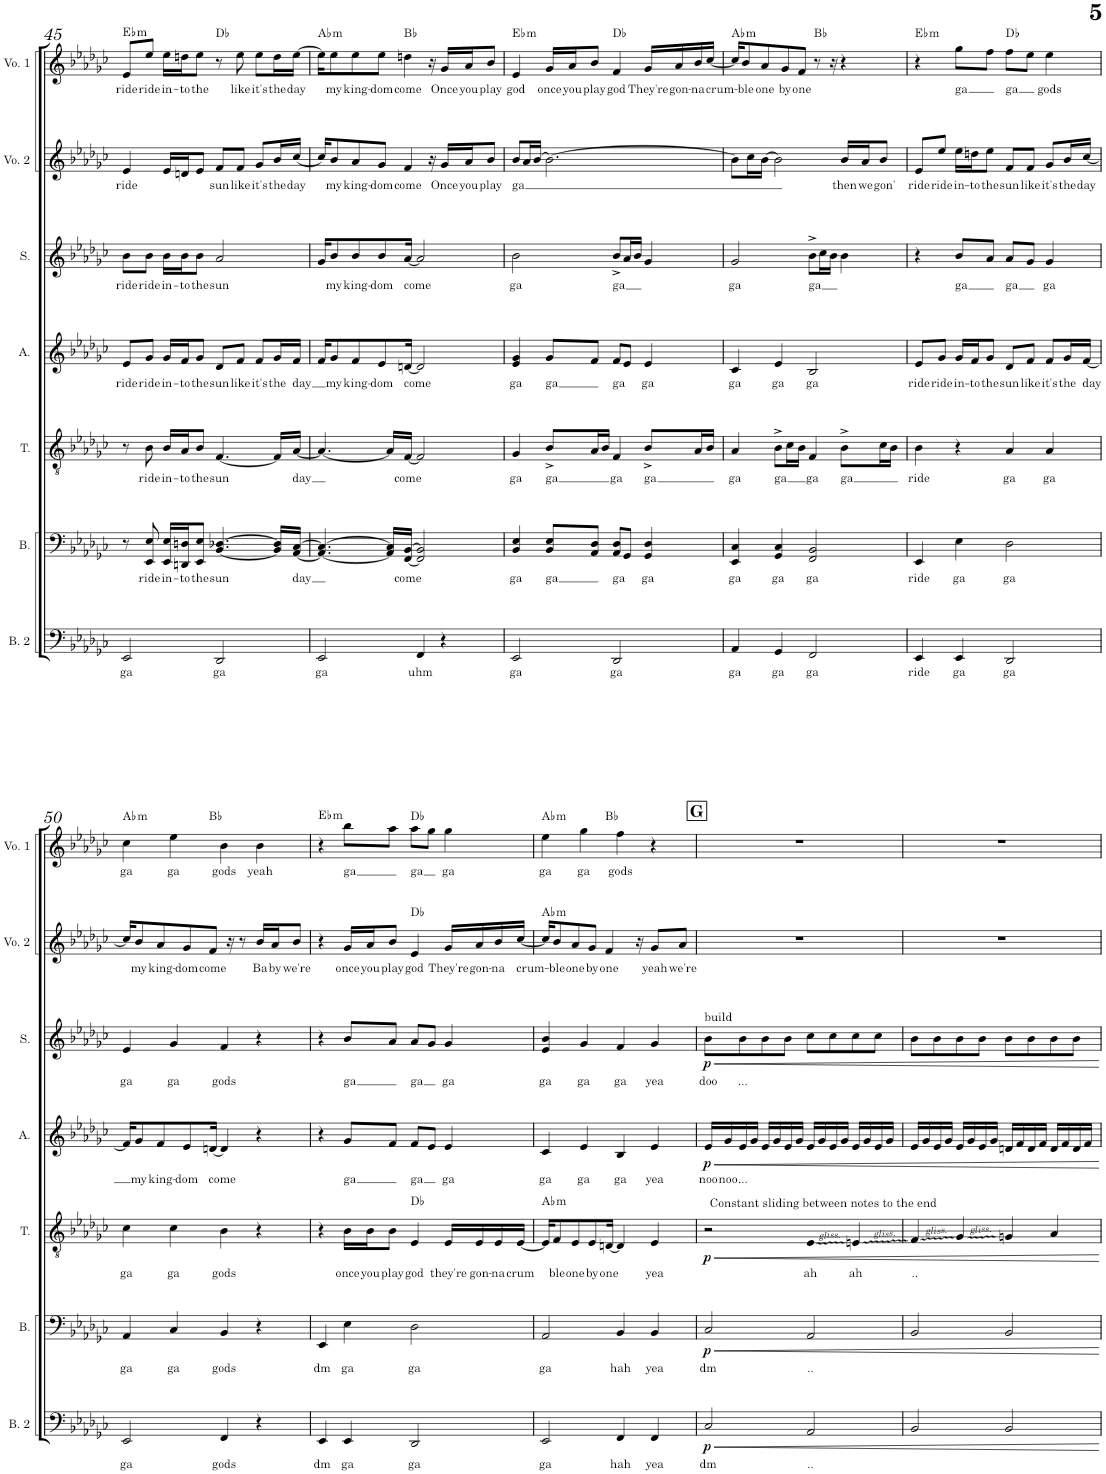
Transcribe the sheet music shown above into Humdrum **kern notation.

**kern	**text	**dynam	**kern	**text	**dynam	**kern	**text	**dynam	**harte	**kern	**text	**dynam	**kern	**text	**dynam	**kern	**text	**harte	**kern	**text	**harte
*part7	*part7	*part7	*part6	*part6	*part6	*part5	*part5	*part5	*part5	*part4	*part4	*part4	*part3	*part3	*part3	*part2	*part2	*part2	*part1	*part1	*part1
*staff7	*staff7	*staff7	*staff6	*staff6	*staff6	*staff5	*staff5	*staff5	*	*staff4	*staff4	*staff4	*staff3	*staff3	*staff3	*staff2	*staff2	*	*staff1	*staff1	*
*I"Bass Mic	*	*	*I"Bass	*	*	*I"Tenor	*	*	*	*I"Alto	*	*	*I"Soprano	*	*	*I"Voice 2	*	*	*I"Voice 1	*	*
*I'B. 2	*	*	*I'B.	*	*	*I'T.	*	*	*	*I'A.	*	*	*I'S.	*	*	*I'Vo. 2	*	*	*I'Vo. 1	*	*
!!LO:PB:g=z
*clefF4	*	*	*clefF4	*	*	*clefGv2	*	*	*	*clefG2	*	*	*clefG2	*	*	*clefG2	*	*	*clefG2	*	*
*k[b-e-a-d-g-c-]	*	*	*k[b-e-a-d-g-c-]	*	*	*k[b-e-a-d-g-c-]	*	*	*	*k[b-e-a-d-g-c-]	*	*	*k[b-e-a-d-g-c-]	*	*	*k[b-e-a-d-g-c-]	*	*	*k[b-e-a-d-g-c-]	*	*
*M4/4	*	*	*M4/4	*	*	*M4/4	*	*	*	*M4/4	*	*	*M4/4	*	*	*M4/4	*	*	*M4/4	*	*
=45	=45	=45	=45	=45	=45	=45	=45	=45	=45	=45	=45	=45	=45	=45	=45	=45	=45	=45	=45	=45	=45
!	!LO:LY:b	!	!	!	!	!	!	!	!	!	!LO:LY:b	!	!	!LO:LY:b	!	!	!LO:LY:b	!	!	!LO:LY:b	!LO:H:kt=m
2EE-/	ga	.	8r	.	.	8r	.	.	.	8e-/L	ride	.	8b-\L	ride	.	4e-/	ride	.	8e-/L	ride	Eb:min
!	!	!	!	!LO:LY:b	!	!	!LO:LY:b	!	!	!	!LO:LY:b	!	!	!LO:LY:b	!	!	!	!	!	!LO:LY:b	!
.	.	.	8EE-/ 8E-/	ride	.	8B-\	ride	.	.	8g-/J	ride	.	8b-\J	ride	.	.	.	.	8ee-/J	ride	.
!	!	!	!	!LO:LY:b	!	!	!LO:LY:b	!	!	!	!LO:LY:b	!	!	!LO:LY:b	!	!	!	!	!	!LO:LY:b	!
.	.	.	16EE-/ 16E-/LL	in-	.	16B-/LL	in-	.	.	16g-/LL	in-	.	16b-\LL	in-	.	16e-/LL	.	.	16ee-\LL	in-	.
!	!	!	!	!LO:LY:b	!	!	!LO:LY:b	!	!	!	!LO:LY:b	!	!	!LO:LY:b	!	!	!	!	!	!LO:LY:b	!
.	.	.	16DDn/ 16Dn/J	-to	.	16A-/J	-to	.	.	16f/J	-to	.	16b-\J	-to	.	16dn/J	.	.	16ddn\J	-to	.
!	!	!	!	!LO:LY:b	!	!	!LO:LY:b	!	!	!	!LO:LY:b	!	!	!LO:LY:b	!	!	!	!	!	!LO:LY:b	!
.	.	.	8EE-/ 8E-/J	the	.	8B-/J	the	.	.	8g-/J	the	.	8b-\J	the	.	8e-/J	.	.	8ee-\J	the	.
!	!LO:LY:b	!	!	!LO:LY:b	!	!	!LO:LY:b	!	!	!	!LO:LY:b	!	!	!LO:LY:b	!	!	!LO:LY:b	!	!	!	!
2DD-/	ga	.	[4.BB-/ [4.D-X/	sun	.	[4.F/	sun	.	.	8d-/L	sun	.	2a-/	sun	.	8f/L	sun	.	8r	.	Db:maj
!	!	!	!	!	!	!	!	!	!	!	!LO:LY:b	!	!	!	!	!	!LO:LY:b	!	!	!LO:LY:b	!
.	.	.	.	.	.	.	.	.	.	8f/J	like	.	.	.	.	8f/J	like	.	8ee-\	like	.
!	!	!	!	!	!	!	!	!	!	!	!LO:LY:b	!	!	!	!	!	!LO:LY:b	!	!	!LO:LY:b	!
.	.	.	.	.	.	.	.	.	.	8f/L	it's	.	.	.	.	8g-/L	it's	.	8ee-\L	it's	.
!	!	!	!	!	!	!	!	!	!	!	!LO:LY:b	!	!	!	!	!	!LO:LY:b	!	!	!LO:LY:b	!
.	.	.	16BB-/] 16D-/]LL	.	.	16F/LL]	.	.	.	16g-/L	the	.	.	.	.	16b-/L	the	.	16dd\L	the	.
!	!	!	!	!LO:LY:b	!	!	!LO:LY:b	!	!	!	!LO:LY:b	!	!	!	!	!	!LO:LY:b	!	!	!LO:LY:b	!
.	.	.	[16AA-/ [16C-/JJ	day	.	[16A-/JJ	day	.	.	16f/JJ	day	.	.	.	.	(16cc-/JJ	day	.	[16ee-\JJ	day	.
=46	=46	=46	=46	=46	=46	=46	=46	=46	=46	=46	=46	=46	=46	=46	=46	=46	=46	=46	=46	=46	=46
!	!LO:LY:b	!	!	!	!	!	!	!	!	!	!	!	!	!	!	!	!	!	!	!	!LO:H:kt=m
2EE-/	ga	.	4.AA-/_ 4.C-/_	.	.	4.A-/_	.	.	.	16f/KL	.	.	16g-/KL	.	.	16cc-/KL)	.	.	16ee-\KL]	.	Ab:min
!	!	!	!	!	!	!	!	!	!	!	!LO:LY:b	!	!	!LO:LY:b	!	!	!LO:LY:b	!	!	!LO:LY:b	!
.	.	.	.	.	.	.	.	.	.	8g-/	my	.	8b-/	my	.	8b-/	my	.	8ee-\	my	.
!	!	!	!	!	!	!	!	!	!	!	!LO:LY:b	!	!	!LO:LY:b	!	!	!LO:LY:b	!	!	!LO:LY:b	!
.	.	.	.	.	.	.	.	.	.	8f/	king-	.	8b-/	king-	.	8a-/	king-	.	8ee-\	king-	.
!	!	!	!	!	!	!	!	!	!	!	!LO:LY:b	!	!	!LO:LY:b	!	!	!LO:LY:b	!	!	!LO:LY:b	!
.	.	.	.	.	.	.	.	.	.	8e-/	-dom	.	8b-/	-dom	.	8g-/J	-dom	.	8ee-\J	-dom	.
.	.	.	16AA-/] 16C-/]LL	.	.	16A-/LL]	.	.	.	.	.	.	.	.	.	.	.	.	.	.	.
!	!	!	!	!LO:LY:b	!	!	!LO:LY:b	!	!	!	!LO:LY:b	!	!	!LO:LY:b	!	!	!LO:LY:b	!	!	!LO:LY:b	!
.	.	.	[16FF/ [16BB-/JJ	come	.	[16F/JJ	come	.	.	[16dn/Jk	come	.	[16a-/Jk	come	.	4f/	come	.	4ddn\	come	Bb:maj
!	!LO:LY:b	!	!	!	!	!	!	!	!	!	!	!	!	!	!	!	!	!	!	!	!
4FF/	uhm	.	2FF/] 2BB-/]	.	.	2F/]	.	.	.	2d/]	.	.	2a-/]	.	.	.	.	.	.	.	.
.	.	.	.	.	.	.	.	.	.	.	.	.	.	.	.	16r	.	.	16r	.	.
!	!	!	!	!	!	!	!	!	!	!	!	!	!	!	!	!	!LO:LY:b	!	!	!LO:LY:b	!
4r	.	.	.	.	.	.	.	.	.	.	.	.	.	.	.	16g-/LL	Once	.	16g-/LL	Once	.
!	!	!	!	!	!	!	!	!	!	!	!	!	!	!	!	!	!LO:LY:b	!	!	!LO:LY:b	!
.	.	.	.	.	.	.	.	.	.	.	.	.	.	.	.	16a-/J	you	.	16a-/J	you	.
!	!	!	!	!	!	!	!	!	!	!	!	!	!	!	!	!	!LO:LY:b	!	!	!LO:LY:b	!
.	.	.	.	.	.	.	.	.	.	.	.	.	.	.	.	8b-/J	play	.	8b-/J	play	.
=47	=47	=47	=47	=47	=47	=47	=47	=47	=47	=47	=47	=47	=47	=47	=47	=47	=47	=47	=47	=47	=47
!	!LO:LY:b	!	!	!LO:LY:b	!	!	!LO:LY:b	!	!	!	!LO:LY:b	!	!	!LO:LY:b	!	!	!LO:LY:b	!	!	!LO:LY:b	!LO:H:kt=m
2EE-/	ga	.	4BB-/ 4E-/	ga	.	4G-/	ga	.	.	4e-/ 4g-/	ga	.	2b-\	ga	.	8b-/L	ga	.	4e-/	god	Eb:min
.	.	.	.	.	.	.	.	.	.	.	.	.	.	.	.	16a-/L	.	.	.	.	.
.	.	.	.	.	.	.	.	.	.	.	.	.	.	.	.	[16b-/JJ	.	.	.	.	.
!	!	!	!	!LO:LY:b	!	!	!LO:LY:b	!	!	!	!LO:LY:b	!	!	!	!	!	!	!	!	!LO:LY:b	!
.	.	.	8BB-/ 8E-/L	ga	.	8B-^/L	ga	.	.	8g-/L	ga	.	.	.	.	2.b-\_	.	.	16g-/LL	once	.
!	!	!	!	!	!	!	!	!	!	!	!	!	!	!	!	!	!	!	!	!LO:LY:b	!
.	.	.	.	.	.	.	.	.	.	.	.	.	.	.	.	.	.	.	16a-/J	you	.
!	!	!	!	!	!	!	!	!	!	!	!	!	!	!	!	!	!	!	!	!LO:LY:b	!
.	.	.	8AA-/ 8D-/J	.	.	16A-/L	.	.	.	8f/J	.	.	.	.	.	.	.	.	8b-/J	play	.
.	.	.	.	.	.	16B-/JJ	.	.	.	.	.	.	.	.	.	.	.	.	.	.	.
!	!LO:LY:b	!	!	!LO:LY:b	!	!	!LO:LY:b	!	!	!	!LO:LY:b	!	!	!LO:LY:b	!	!	!	!	!	!LO:LY:b	!
2DD-/	ga	.	8AA-/ 8D-/L	ga	.	4F/	ga	.	.	8f/L	ga	.	8b-^/L	ga	.	.	.	.	4f/	god	Db:maj
.	.	.	8GG-/J	.	.	.	.	.	.	8e-/J	.	.	16a-/L	.	.	.	.	.	.	.	.
.	.	.	.	.	.	.	.	.	.	.	.	.	16b-/JJ	.	.	.	.	.	.	.	.
!	!	!	!	!LO:LY:b	!	!	!LO:LY:b	!	!	!	!LO:LY:b	!	!	!	!	!	!	!	!	!LO:LY:b	!
.	.	.	4GG-/ 4D-/	ga	.	8B-^/L	ga	.	.	4e-/	ga	.	4g-/	.	.	.	.	.	16g-/LL	They're	.
!	!	!	!	!	!	!	!	!	!	!	!	!	!	!	!	!	!	!	!	!LO:LY:b	!
.	.	.	.	.	.	.	.	.	.	.	.	.	.	.	.	.	.	.	16a-/	gon-	.
!	!	!	!	!	!	!	!	!	!	!	!	!	!	!	!	!	!	!	!	!LO:LY:b	!
.	.	.	.	.	.	16A-/L	.	.	.	.	.	.	.	.	.	.	.	.	16b-/	-na	.
!	!	!	!	!	!	!	!	!	!	!	!	!	!	!	!	!	!	!	!	!LO:LY:b	!
.	.	.	.	.	.	16B-/JJ	.	.	.	.	.	.	.	.	.	.	.	.	[16cc-/JJ	crum-	.
=48	=48	=48	=48	=48	=48	=48	=48	=48	=48	=48	=48	=48	=48	=48	=48	=48	=48	=48	=48	=48	=48
!	!LO:LY:b	!	!	!LO:LY:b	!	!	!LO:LY:b	!	!	!	!LO:LY:b	!	!	!LO:LY:b	!	!	!	!	!	!	!LO:H:kt=m
4AA-/	ga	.	4EE-/ 4C-/	ga	.	4A-/	ga	.	.	4c-/	ga	.	2g-/	ga	.	8b-\L]	.	.	16cc-/KL]	.	Ab:min
!	!	!	!	!	!	!	!	!	!	!	!	!	!	!	!	!	!	!	!	!LO:LY:b	!
.	.	.	.	.	.	.	.	.	.	.	.	.	.	.	.	.	.	.	8b-/	-ble	.
.	.	.	.	.	.	.	.	.	.	.	.	.	.	.	.	16cc-\L	.	.	.	.	.
!	!	!	!	!	!	!	!	!	!	!	!	!	!	!	!	!	!	!	!	!LO:LY:b	!
.	.	.	.	.	.	.	.	.	.	.	.	.	.	.	.	[16b-\JJ	.	.	8a-/	one	.
!	!LO:LY:b	!	!	!LO:LY:b	!	!	!LO:LY:b	!	!	!	!LO:LY:b	!	!	!	!	!	!	!	!	!	!
4GG-/	ga	.	4GG-/ 4C-/	ga	.	8B-^\L	ga	.	.	4e-/	ga	.	.	.	.	2b-\]	.	.	.	.	.
!	!	!	!	!	!	!	!	!	!	!	!	!	!	!	!	!	!	!	!	!LO:LY:b	!
.	.	.	.	.	.	.	.	.	.	.	.	.	.	.	.	.	.	.	8g-/	by	.
.	.	.	.	.	.	16c-\L	.	.	.	.	.	.	.	.	.	.	.	.	.	.	.
!	!	!	!	!	!	!	!	!	!	!	!	!	!	!	!	!	!	!	!	!LO:LY:b	!
.	.	.	.	.	.	16B-\JJ	.	.	.	.	.	.	.	.	.	.	.	.	8f/J	one	.
!	!LO:LY:b	!	!	!LO:LY:b	!	!	!LO:LY:b	!	!	!	!LO:LY:b	!	!	!LO:LY:b	!	!	!	!	!	!	!
2FF/	ga	.	2FF/ 2BB-/	ga	.	4F/	ga	.	.	2B-/	ga	.	8b-^\L	ga	.	.	.	.	.	.	.
.	.	.	.	.	.	.	.	.	.	.	.	.	.	.	.	.	.	.	8r	.	Bb:maj
.	.	.	.	.	.	.	.	.	.	.	.	.	16cc-\L	.	.	.	.	.	.	.	.
.	.	.	.	.	.	.	.	.	.	.	.	.	16b-\JJ	.	.	.	.	.	16r	.	.
!	!	!	!	!	!	!	!LO:LY:b	!	!	!	!	!	!	!	!	!	!LO:LY:b	!	!	!	!
.	.	.	.	.	.	8B-^\L	ga	.	.	.	.	.	4b-\	.	.	16b-/LL	then	.	4r	.	.
!	!	!	!	!	!	!	!	!	!	!	!	!	!	!	!	!	!LO:LY:b	!	!	!	!
.	.	.	.	.	.	.	.	.	.	.	.	.	.	.	.	16a-/J	we	.	.	.	.
!	!	!	!	!	!	!	!	!	!	!	!	!	!	!	!	!	!LO:LY:b	!	!	!	!
.	.	.	.	.	.	16c-\L	.	.	.	.	.	.	.	.	.	8b-/J	gon'	.	.	.	.
.	.	.	.	.	.	16B-\JJ	.	.	.	.	.	.	.	.	.	.	.	.	.	.	.
=49	=49	=49	=49	=49	=49	=49	=49	=49	=49	=49	=49	=49	=49	=49	=49	=49	=49	=49	=49	=49	=49
!	!LO:LY:b	!	!	!LO:LY:b	!	!	!LO:LY:b	!	!	!	!LO:LY:b	!	!	!	!	!	!LO:LY:b	!	!	!	!LO:H:kt=m
4EE-/	ride	.	4EE-/	ride	.	4B-\	ride	.	.	8e-/L	ride	.	4r	.	.	8e-/L	ride	.	4r	.	Eb:min
!	!	!	!	!	!	!	!	!	!	!	!LO:LY:b	!	!	!	!	!	!LO:LY:b	!	!	!	!
.	.	.	.	.	.	.	.	.	.	8g-/J	ride	.	.	.	.	8ee-/J	ride	.	.	.	.
!	!LO:LY:b	!	!	!LO:LY:b	!	!	!	!	!	!	!LO:LY:b	!	!	!LO:LY:b	!	!	!LO:LY:b	!	!	!LO:LY:b	!
4EE-/	ga	.	4E-\	ga	.	4r	.	.	.	16g-/LL	in-	.	8b-/L	ga	.	16ee-\LL	in-	.	8gg-\L	ga	.
!	!	!	!	!	!	!	!	!	!	!	!LO:LY:b	!	!	!	!	!	!LO:LY:b	!	!	!	!
.	.	.	.	.	.	.	.	.	.	16f/J	-to	.	.	.	.	16ddn\J	-to	.	.	.	.
!	!	!	!	!	!	!	!	!	!	!	!LO:LY:b	!	!	!	!	!	!LO:LY:b	!	!	!	!
.	.	.	.	.	.	.	.	.	.	8g-/J	the	.	8a-/J	.	.	8ee-\J	the	.	8ff\J	.	.
!	!LO:LY:b	!	!	!LO:LY:b	!	!	!LO:LY:b	!	!	!	!LO:LY:b	!	!	!LO:LY:b	!	!	!LO:LY:b	!	!	!LO:LY:b	!
2DD-/	ga	.	2D-\	ga	.	4A-/	ga	.	.	8d-/L	sun	.	8a-/L	ga	.	8f/L	sun	.	8ff\L	ga	Db:maj
!	!	!	!	!	!	!	!	!	!	!	!LO:LY:b	!	!	!	!	!	!LO:LY:b	!	!	!	!
.	.	.	.	.	.	.	.	.	.	8f/J	like	.	8g-/J	.	.	8f/J	like	.	8ee-\J	.	.
!	!	!	!	!	!	!	!LO:LY:b	!	!	!	!LO:LY:b	!	!	!LO:LY:b	!	!	!LO:LY:b	!	!	!LO:LY:b	!
.	.	.	.	.	.	4A-/	ga	.	.	8f/L	it's	.	4g-/	ga	.	8g-/L	it's	.	4ee-\	gods	.
!	!	!	!	!	!	!	!	!	!	!	!LO:LY:b	!	!	!	!	!	!LO:LY:b	!	!	!	!
.	.	.	.	.	.	.	.	.	.	16g-/L	the	.	.	.	.	16b-/L	the	.	.	.	.
!	!	!	!	!	!	!	!	!	!	!	!LO:LY:b	!	!	!	!	!	!LO:LY:b	!	!	!	!
.	.	.	.	.	.	.	.	.	.	[16f/JJ	day	.	.	.	.	[16cc-/JJ	day	.	.	.	.
!!LO:LB:g=z
=50	=50	=50	=50	=50	=50	=50	=50	=50	=50	=50	=50	=50	=50	=50	=50	=50	=50	=50	=50	=50	=50
!	!LO:LY:b	!	!	!LO:LY:b	!	!	!LO:LY:b	!	!	!	!	!	!	!LO:LY:b	!	!	!	!	!	!LO:LY:b	!LO:H:kt=m
*	*	*	*	*	*	*	*	*	*	*	*	*	*	*	*	*	*	*	*^	*	*
2EE-/	ga	.	4AA-/	ga	.	4c-\	ga	.	.	16f/KL]	.	.	4e-/	ga	.	16cc-/KL]	.	.	4cc-\	4..ryy	ga	Ab:min
!	!	!	!	!	!	!	!	!	!	!	!LO:LY:b	!	!	!	!	!	!LO:LY:b	!	!	!	!	!
.	.	.	.	.	.	.	.	.	.	8g-/	my	.	.	.	.	8b-/	my	.	.	.	.	.
!	!	!	!	!	!	!	!	!	!	!	!LO:LY:b	!	!	!	!	!	!LO:LY:b	!	!	!	!	!
.	.	.	.	.	.	.	.	.	.	8f/	king-	.	.	.	.	8a-/	king-	.	.	.	.	.
!	!	!	!	!LO:LY:b	!	!	!LO:LY:b	!	!	!	!	!	!	!LO:LY:b	!	!	!	!	!	!	!LO:LY:b	!
.	.	.	4C-/	ga	.	4c-\	ga	.	.	.	.	.	4g-/	ga	.	.	.	.	4ee-\	.	ga	.
!	!	!	!	!	!	!	!	!	!	!	!LO:LY:b	!	!	!	!	!	!LO:LY:b	!	!	!	!	!
.	.	.	.	.	.	.	.	.	.	8e-/	-dom	.	.	.	.	8g-/	-dom	.	.	.	.	.
!	!	!	!	!	!	!	!	!	!	!	!LO:LY:b	!	!	!	!	!	!LO:LY:b	!	!	!	!	!
.	.	.	.	.	.	.	.	.	.	[16dn/Jk	come	.	.	.	.	8f/J	come	.	.	2ryy	.	Bb:maj
!	!LO:LY:b	!	!	!LO:LY:b	!	!	!LO:LY:b	!	!	!	!	!	!	!LO:LY:b	!	!	!	!	!	!	!LO:LY:b	!
4FF/	gods	.	4BB-/	gods	.	4B-\	gods	.	.	4d/]	.	.	4f/	gods	.	.	.	.	4b-\	.	gods	.
.	.	.	.	.	.	.	.	.	.	.	.	.	.	.	.	16r	.	.	.	.	.	.
.	.	.	.	.	.	.	.	.	.	.	.	.	.	.	.	8r	.	.	.	.	.	.
!	!	!	!	!	!	!	!	!	!	!	!	!	!	!	!	!	!LO:LY:b	!	!	!	!LO:LY:b	!
4r	.	.	4r	.	.	4r	.	.	.	4r	.	.	4r	.	.	16b-/LL	Ba	.	4b-\	.	yeah	.
!	!	!	!	!	!	!	!	!	!	!	!	!	!	!	!	!	!LO:LY:b	!	!	!	!	!
.	.	.	.	.	.	.	.	.	.	.	.	.	.	.	.	16a-/J	by	.	.	.	.	.
!	!	!	!	!	!	!	!	!	!	!	!	!	!	!	!	!	!LO:LY:b	!	!	!	!	!
.	.	.	.	.	.	.	.	.	.	.	.	.	.	.	.	8b-/J	we're	.	.	.	.	.
.	.	.	.	.	.	.	.	.	.	.	.	.	.	.	.	.	.	.	.	16ryy	.	.
=51	=51	=51	=51	=51	=51	=51	=51	=51	=51	=51	=51	=51	=51	=51	=51	=51	=51	=51	=51	=51	=51	=51
!	!LO:LY:b	!	!	!LO:LY:b	!	!	!	!	!	!	!	!	!	!	!	!	!	!	!	!	!	!LO:H:kt=m
*	*	*	*	*	*	*	*	*	*	*	*	*	*	*	*	*	*	*	*v	*v	*	*
4EE-/	dm	.	4EE-/	dm	.	4r	.	.	.	4r	.	.	4r	.	.	4r	.	.	4r	.	Eb:min
!	!LO:LY:b	!	!	!LO:LY:b	!	!	!LO:LY:b	!	!	!	!LO:LY:b	!	!	!LO:LY:b	!	!	!LO:LY:b	!	!	!LO:LY:b	!
4EE-/	ga	.	4E-\	ga	.	16B-\LL	once	.	.	8g-/L	ga	.	8b-/L	ga	.	16g-/LL	once	.	8bb-\L	ga	.
!	!	!	!	!	!	!	!LO:LY:b	!	!	!	!	!	!	!	!	!	!LO:LY:b	!	!	!	!
.	.	.	.	.	.	16B-\J	you	.	.	.	.	.	.	.	.	16a-/J	you	.	.	.	.
!	!	!	!	!	!	!	!LO:LY:b	!	!	!	!	!	!	!	!	!	!LO:LY:b	!	!	!	!
.	.	.	.	.	.	8B-\J	play	.	.	8f/J	.	.	8a-/J	.	.	8b-/J	play	.	8aa-\J	.	.
!	!LO:LY:b	!	!	!LO:LY:b	!	!	!LO:LY:b	!	!	!	!LO:LY:b	!	!	!LO:LY:b	!	!	!LO:LY:b	!	!	!LO:LY:b	!
2DD-/	ga	.	2D-\	ga	.	4E-/	god	.	Db:maj	8f/L	ga	.	8a-/L	ga	.	4e-/	god	Db:maj	8aa-\L	ga	Db:maj
.	.	.	.	.	.	.	.	.	.	8e-/J	.	.	8g-/J	.	.	.	.	.	8gg-\J	.	.
!	!	!	!	!	!	!	!LO:LY:b	!	!	!	!LO:LY:b	!	!	!LO:LY:b	!	!	!LO:LY:b	!	!	!LO:LY:b	!
.	.	.	.	.	.	16E-/LL	they're	.	.	4e-/	ga	.	4g-/	ga	.	16g-/LL	They're	.	4gg-\	ga	.
!	!	!	!	!	!	!	!LO:LY:b	!	!	!	!	!	!	!	!	!	!LO:LY:b	!	!	!	!
.	.	.	.	.	.	16E-/	gon-	.	.	.	.	.	.	.	.	16a-/	gon-	.	.	.	.
!	!	!	!	!	!	!	!LO:LY:b	!	!	!	!	!	!	!	!	!	!LO:LY:b	!	!	!	!
.	.	.	.	.	.	16E-/	-na	.	.	.	.	.	.	.	.	16b-/	-na	.	.	.	.
!	!	!	!	!	!	!	!LO:LY:b	!	!	!	!	!	!	!	!	!	!LO:LY:b	!	!	!	!
.	.	.	.	.	.	[16E-/JJ	crum	.	.	.	.	.	.	.	.	[16cc-/JJ	crum-	.	.	.	.
=52	=52	=52	=52	=52	=52	=52	=52	=52	=52	=52	=52	=52	=52	=52	=52	=52	=52	=52	=52	=52	=52
!	!LO:LY:b	!	!	!LO:LY:b	!	!	!	!	!LO:H:kt=m	!	!LO:LY:b	!	!	!LO:LY:b	!	!	!	!LO:H:kt=m	!	!LO:LY:b	!LO:H:kt=m
*	*	*	*	*	*	*	*	*	*	*	*	*	*	*	*	*	*	*	*^	*	*
2EE-/	ga	.	2AA-/	ga	.	16E-/KL]	.	.	Ab:min	4c-/	ga	.	4e-/ 4b-/	ga	.	16cc-/KL]	.	Ab:min	4ee-\	4..ryy	ga	Ab:min
!	!	!	!	!	!	!	!LO:LY:b	!	!	!	!	!	!	!	!	!	!LO:LY:b	!	!	!	!	!
.	.	.	.	.	.	8F/	-ble	.	.	.	.	.	.	.	.	8b-/	-ble	.	.	.	.	.
!	!	!	!	!	!	!	!LO:LY:b	!	!	!	!	!	!	!	!	!	!LO:LY:b	!	!	!	!	!
.	.	.	.	.	.	8E-/	one	.	.	.	.	.	.	.	.	8a-/	one	.	.	.	.	.
!	!	!	!	!	!	!	!	!	!	!	!LO:LY:b	!	!	!LO:LY:b	!	!	!	!	!	!	!LO:LY:b	!
.	.	.	.	.	.	.	.	.	.	4e-/	ga	.	4g-/	ga	.	.	.	.	4gg-\	.	ga	.
!	!	!	!	!	!	!	!LO:LY:b	!	!	!	!	!	!	!	!	!	!LO:LY:b	!	!	!	!	!
.	.	.	.	.	.	8E-/	by	.	.	.	.	.	.	.	.	8g-/J	by	.	.	.	.	.
!	!	!	!	!	!	!	!LO:LY:b	!	!	!	!	!	!	!	!	!	!LO:LY:b	!	!	!	!	!
.	.	.	.	.	.	[16Dn/Jk	one	.	.	.	.	.	.	.	.	4f/	one	.	.	2ryy	.	Bb:maj
!	!LO:LY:b	!	!	!LO:LY:b	!	!	!	!	!	!	!LO:LY:b	!	!	!LO:LY:b	!	!	!	!	!	!	!LO:LY:b	!
4FF/	hah	.	4BB-/	hah	.	4D/]	.	.	.	4B-/	ga	.	4f/	ga	.	.	.	.	4ff\	.	gods	.
.	.	.	.	.	.	.	.	.	.	.	.	.	.	.	.	16r	.	.	.	.	.	.
!	!LO:LY:b	!	!	!LO:LY:b	!	!	!LO:LY:b	!	!	!	!LO:LY:b	!	!	!LO:LY:b	!	!	!LO:LY:b	!	!	!	!	!
4FF/	yea	.	4BB-/	yea	.	4E-/	yea	.	.	4e-/	yea	.	4g-/	yea	.	8g-/L	yeah	.	4r	.	.	.
!	!	!	!	!	!	!	!	!	!	!	!	!	!	!	!	!	!LO:LY:b	!	!	!	!	!
.	.	.	.	.	.	.	.	.	.	.	.	.	.	.	.	8a-/J	we're	.	.	.	.	.
.	.	.	.	.	.	.	.	.	.	.	.	.	.	.	.	.	.	.	.	16ryy	.	.
!!LO:REH:place=s1:a:B:cj:fs=14:t=G
=53	=53	=53	=53	=53	=53	=53	=53	=53	=53	=53	=53	=53	=53	=53	=53	=53	=53	=53	=53	=53	=53	=53
!	!	!	!	!	!	!	!	!	!	!	!	!	!LO:TX:a:t=build	!	!	!	!	!	!	!	!	!
!	!LO:LY:b	!LO:DY:b	!	!LO:LY:b	!LO:DY:b	!	!	!LO:DY:b	!	!	!LO:LY:b	!LO:DY:b	!	!LO:LY:b	!LO:DY:b	!	!	!	!	!	!	!
*	*	*	*	*	*	*	*	*	*	*	*	*	*	*	*	*	*	*	*v	*v	*	*
2C-/	dm	p	2C-/	dm	p	2r	.	p	.	16e-/LL	noo	p	8b-\L	doo	p	1r	.	.	1r	.	.
!	!	!	!	!	!	!	!	!	!	!	!LO:LY:b	!	!	!	!	!	!	!	!	!	!
.	.	.	.	.	.	.	.	.	.	16g-/	noo	.	.	.	.	.	.	.	.	.	.
!	!	!	!	!	!	!	!	!	!	!	!LO:LY:b	!	!	!LO:LY:b	!	!	!	!	!	!	!
.	.	.	.	.	.	.	.	.	.	16e-/	...	.	8b-\	...	.	.	.	.	.	.	.
.	.	.	.	.	.	.	.	.	.	16g-/JJ	.	.	.	.	.	.	.	.	.	.	.
.	.	.	.	.	.	.	.	.	.	16e-/LL	.	.	8b-\	.	.	.	.	.	.	.	.
.	.	.	.	.	.	.	.	.	.	16g-/	.	.	.	.	.	.	.	.	.	.	.
.	.	.	.	.	.	.	.	.	.	16e-/	.	.	8b-\J	.	.	.	.	.	.	.	.
.	.	.	.	.	.	.	.	.	.	16g-/JJ	.	.	.	.	.	.	.	.	.	.	.
!	!	!	!	!	!	!LO:TX:a:t=Constant sliding between notes to the end	!	!	!	!	!	!	!	!	!	!	!	!	!	!	!
!	!LO:LY:b	!	!	!LO:LY:b	!	!	!LO:LY:b	!	!	!	!	!	!	!	!	!	!	!	!	!	!
2AA-/	..	.	2AA-/	..	.	4E-	ah	.	.	16e-/LL	.	.	8cc-\L	.	.	.	.	.	.	.	.
.	.	.	.	.	.	.	.	.	.	16g-/	.	.	.	.	.	.	.	.	.	.	.
.	.	.	.	.	.	.	.	.	.	16e-/	.	.	8cc-\	.	.	.	.	.	.	.	.
.	.	.	.	.	.	.	.	.	.	16g-/JJ	.	.	.	.	.	.	.	.	.	.	.
!	!	!	!	!	!	!	!LO:LY:b	!	!	!	!	!	!	!	!	!	!	!	!	!	!
.	.	.	.	.	.	4En/	ah	.	.	16e-/LL	.	.	8cc-\	.	.	.	.	.	.	.	.
.	.	.	.	.	.	.	.	.	.	16g-/	.	.	.	.	.	.	.	.	.	.	.
.	.	.	.	.	.	.	.	.	.	16e-/	.	.	8cc-\J	.	.	.	.	.	.	.	.
.	.	.	.	.	.	.	.	.	.	16g-/JJ	.	.	.	.	.	.	.	.	.	.	.
=54	=54	=54	=54	=54	=54	=54	=54	=54	=54	=54	=54	=54	=54	=54	=54	=54	=54	=54	=54	=54	=54
!	!	!	!	!	!	!	!LO:LY:b	!	!	!	!	!	!	!	!	!	!	!	!	!	!
2BB-/	.	.	2BB-/	.	.	4F/	..	.	.	16e-/LL	.	.	8b-\L	.	.	1r	.	.	1r	.	.
.	.	.	.	.	.	.	.	.	.	16g-/	.	.	.	.	.	.	.	.	.	.	.
.	.	.	.	.	.	.	.	.	.	16e-/	.	.	8b-\	.	.	.	.	.	.	.	.
.	.	.	.	.	.	.	.	.	.	16g-/JJ	.	.	.	.	.	.	.	.	.	.	.
.	.	.	.	.	.	4G-/	.	.	.	16e-/LL	.	.	8b-\	.	.	.	.	.	.	.	.
.	.	.	.	.	.	.	.	.	.	16g-/	.	.	.	.	.	.	.	.	.	.	.
.	.	.	.	.	.	.	.	.	.	16e-/	.	.	8b-\J	.	.	.	.	.	.	.	.
.	.	.	.	.	.	.	.	.	.	16g-/JJ	.	.	.	.	.	.	.	.	.	.	.
2BB-/	.	.	2BB-/	.	.	4Gn/	.	.	.	16dn/LL	.	.	8b-\L	.	.	.	.	.	.	.	.
.	.	.	.	.	.	.	.	.	.	16f/	.	.	.	.	.	.	.	.	.	.	.
.	.	.	.	.	.	.	.	.	.	16d/	.	.	8b-\	.	.	.	.	.	.	.	.
.	.	.	.	.	.	.	.	.	.	16f/JJ	.	.	.	.	.	.	.	.	.	.	.
.	.	.	.	.	.	4A-/	.	.	.	16d/LL	.	.	8b-\	.	.	.	.	.	.	.	.
.	.	.	.	.	.	.	.	.	.	16f/	.	.	.	.	.	.	.	.	.	.	.
.	.	.	.	.	.	.	.	.	.	16d/	.	.	8b-\J	.	.	.	.	.	.	.	.
.	.	.	.	.	.	.	.	.	.	16f/JJ	.	.	.	.	.	.	.	.	.	.	.
=	=	=	=	=	=	=	=	=	=	=	=	=	=	=	=	=	=	=	=	=	=
*-	*-	*-	*-	*-	*-	*-	*-	*-	*-	*-	*-	*-	*-	*-	*-	*-	*-	*-	*-	*-	*-
